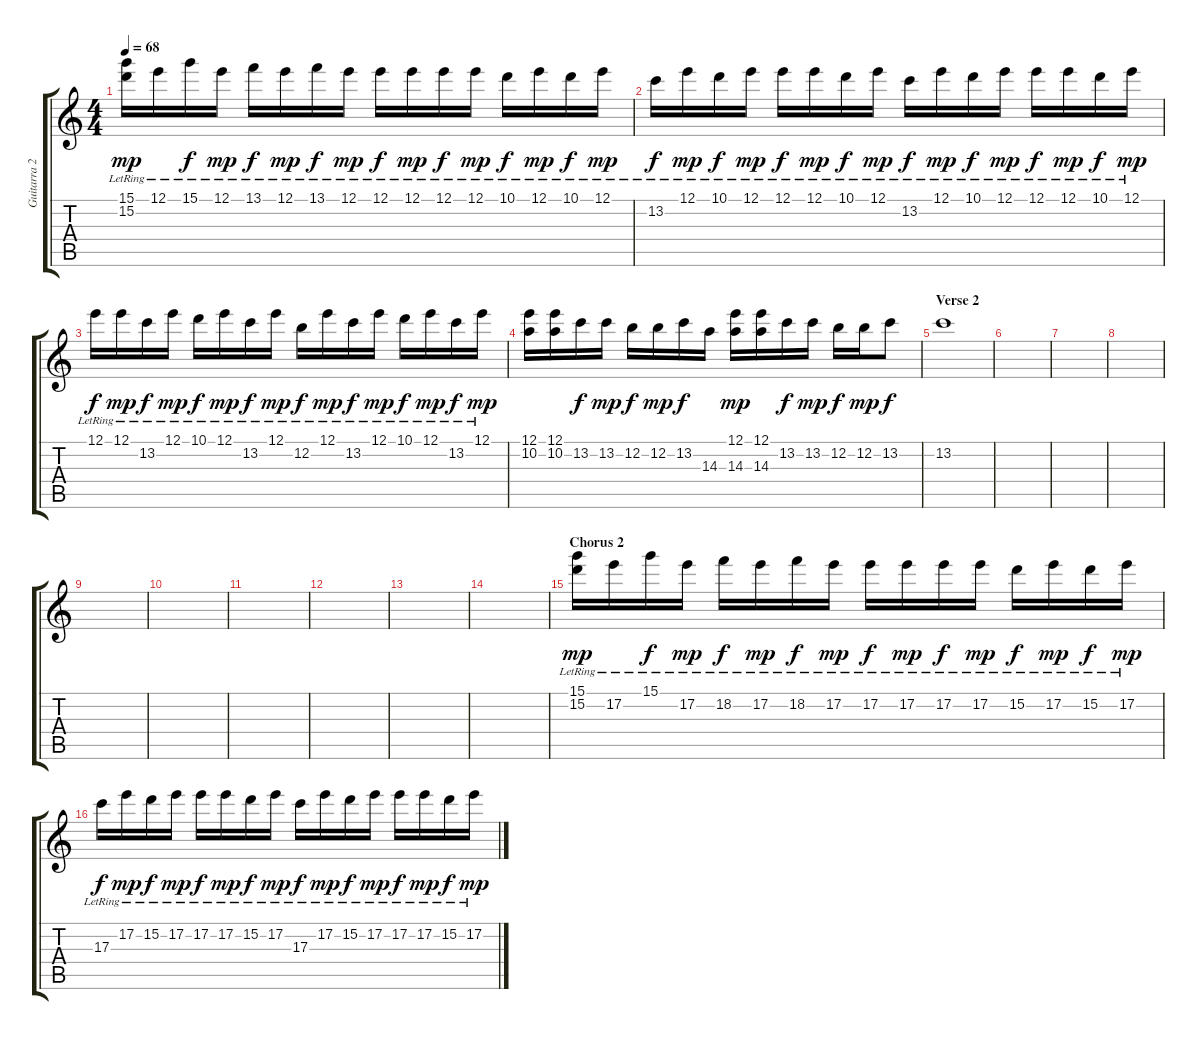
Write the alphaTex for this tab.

\track ("Guitarra 2" "Guitarra 2") {instrument acousticguitarsteel}
\staff {score tabs}
\tuning (E4 B3 G3 D3 A2 E2) {hide}
\ts (4 4)
\tempo 68
\clef g2
\ks c
(15.1{lr} 15.2{lr}).16{dy mp} 12.1{lr}.16 15.1{lr}.16{dy f} 12.1{lr}.16{dy mp} 13.1{lr}.16{dy f} 12.1{lr}.16{dy mp} 13.1{lr}.16{dy f} 12.1{lr}.16{dy mp} 12.1{lr}.16{dy f} 12.1{lr}.16{dy mp} 12.1{lr}.16{dy f} 12.1{lr}.16{dy mp} 10.1{lr}.16{dy f} 12.1{lr}.16{dy mp} 10.1{lr}.16{dy f} 12.1{lr}.16{dy mp} |
13.2{lr}.16{dy f} 12.1{lr}.16{dy mp} 10.1{lr}.16{dy f} 12.1{lr}.16{dy mp} 12.1{lr}.16{dy f} 12.1{lr}.16{dy mp} 10.1{lr}.16{dy f} 12.1{lr}.16{dy mp} 13.2{lr}.16{dy f} 12.1{lr}.16{dy mp} 10.1{lr}.16{dy f} 12.1{lr}.16{dy mp} 12.1{lr}.16{dy f} 12.1{lr}.16{dy mp} 10.1{lr}.16{dy f} 12.1{lr}.16{dy mp} |
12.1{lr}.16{dy f} 12.1{lr}.16{dy mp} 13.2{lr}.16{dy f} 12.1{lr}.16{dy mp} 10.1{lr}.16{dy f} 12.1{lr}.16{dy mp} 13.2{lr}.16{dy f} 12.1{lr}.16{dy mp} 12.2{lr}.16{dy f} 12.1{lr}.16{dy mp} 13.2{lr}.16{dy f} 12.1{lr}.16{dy mp} 10.1{lr}.16{dy f} 12.1{lr}.16{dy mp} 13.2{lr}.16{dy f} 12.1{lr}.16{dy mp} |
(12.1 10.2).16 (12.1 10.2).16 13.2.16{dy f} 13.2.16{dy mp} 12.2.16{dy f} 12.2.16{dy mp} 13.2.16{dy f} 14.3.16 (12.1 14.3).16{dy mp} (12.1 14.3).16 13.2.16{dy f} 13.2.16{dy mp} 12.2.16{dy f} 12.2.16{dy mp} 13.2.8{dy f} |
\section ("" "Verse 2")
13.2.1 |
|
|
|
|
|
|
|
|
|
\section ("" "Chorus 2")
(15.1{lr} 15.2{lr}).16{dy mp} 17.2{lr}.16 15.1{lr}.16{dy f} 17.2{lr}.16{dy mp} 18.2{lr}.16{dy f} 17.2{lr}.16{dy mp} 18.2{lr}.16{dy f} 17.2{lr}.16{dy mp} 17.2{lr}.16{dy f} 17.2{lr}.16{dy mp} 17.2{lr}.16{dy f} 17.2{lr}.16{dy mp} 15.2{lr}.16{dy f} 17.2{lr}.16{dy mp} 15.2{lr}.16{dy f} 17.2{lr}.16{dy mp} |
17.3{lr}.16{dy f} 17.2{lr}.16{dy mp} 15.2{lr}.16{dy f} 17.2{lr}.16{dy mp} 17.2{lr}.16{dy f} 17.2{lr}.16{dy mp} 15.2{lr}.16{dy f} 17.2{lr}.16{dy mp} 17.3{lr}.16{dy f} 17.2{lr}.16{dy mp} 15.2{lr}.16{dy f} 17.2{lr}.16{dy mp} 17.2{lr}.16{dy f} 17.2{lr}.16{dy mp} 15.2{lr}.16{dy f} 17.2{lr}.16{dy mp}
